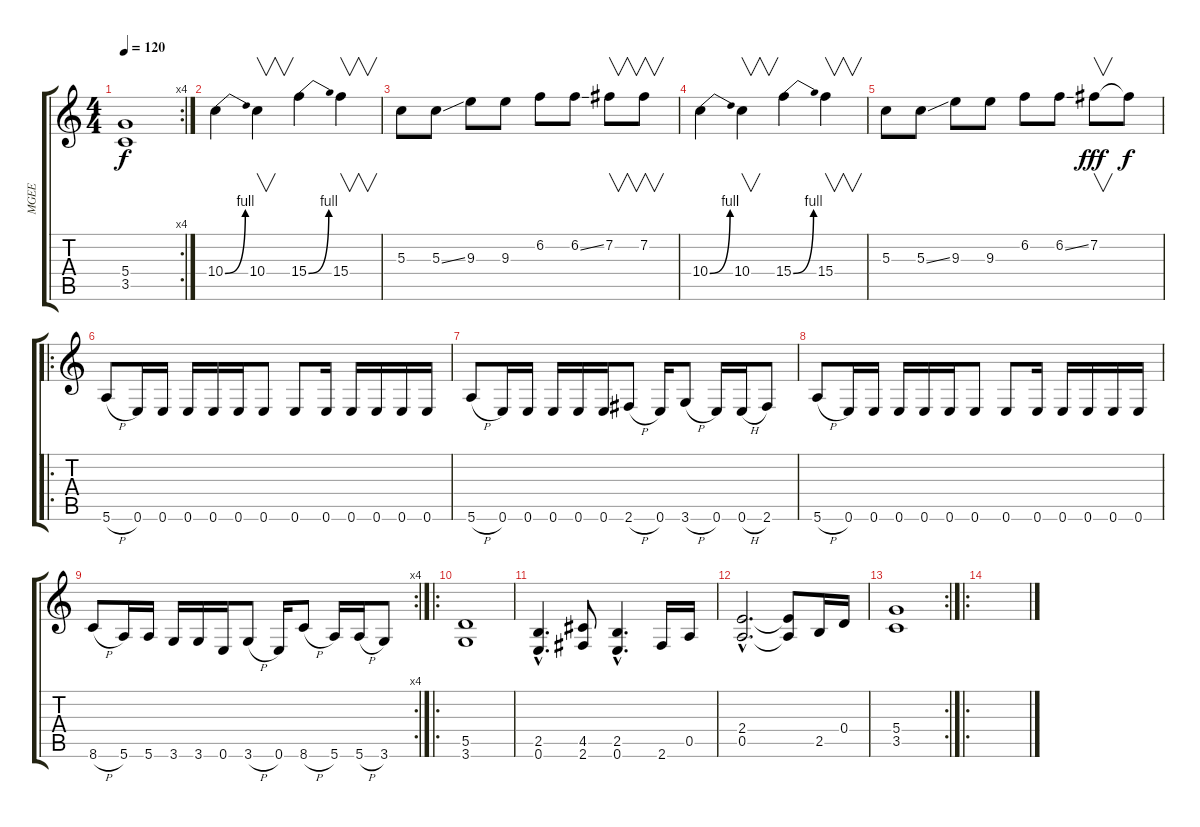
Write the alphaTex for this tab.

\track ("MGEE" "MGEE") {instrument distortionguitar}
\staff {score tabs}
\tuning (E4 B3 G3 D3 A2 E2) {hide}
\rc 4
\ts (4 4)
\tempo 120
\clef g2
\ks c
(5.4 3.5).1{dy f} |
10.4{be (bend 0 0 60 4)}.4 10.4.4{v} 15.4{be (bend 0 0 60 4)}.4 15.4.4{v} |
5.3.8 5.3{ss}.8 9.3.8 9.3.8 6.2.8 6.2{ss}.8 7.2.8{v} 7.2.8{v} |
10.4{be (bend 0 0 60 4)}.4 10.4.4{v} 15.4{be (bend 0 0 60 4)}.4 15.4.4{v} |
5.3.8 5.3{ss}.8 9.3.8 9.3.8 6.2.8 6.2{ss}.8 7.2.8{v dy fff} 7.2{t}.8{dy f} |
\ro
5.6{h}.8 0.6.16 0.6.16 0.6.16 0.6.16 0.6.16 0.6.8 0.6.8 0.6.16 0.6.16 0.6.16 0.6.16 0.6.16 |
5.6{h}.8 0.6.16 0.6.16 0.6.16 0.6.16 0.6.16 2.6{h}.8 0.6.16 3.6{h}.8 0.6.16 0.6{h}.16 2.6.8 |
5.6{h}.8 0.6.16 0.6.16 0.6.16 0.6.16 0.6.16 0.6.8 0.6.8 0.6.16 0.6.16 0.6.16 0.6.16 0.6.16 |
\rc 4
8.6{h}.8 5.6.16 5.6.16 3.6.16 3.6.16 0.6.16 3.6{h}.8 0.6.16 8.6{h}.8 5.6.16 5.6{h}.16 3.6.8 |
\ro
(5.5 3.6).1 |
(2.5{hac} 0.6{hac}).4{d} (4.5 2.6).8 (2.5{hac} 0.6{hac}).4{d} 2.6.16 0.5.16 |
(2.4{hac} 0.5{hac}).2{d} (2.4{t} 0.5{t}).8 2.5.16 0.4.16 |
\rc 2
(5.4 3.5).1 |
\ro
